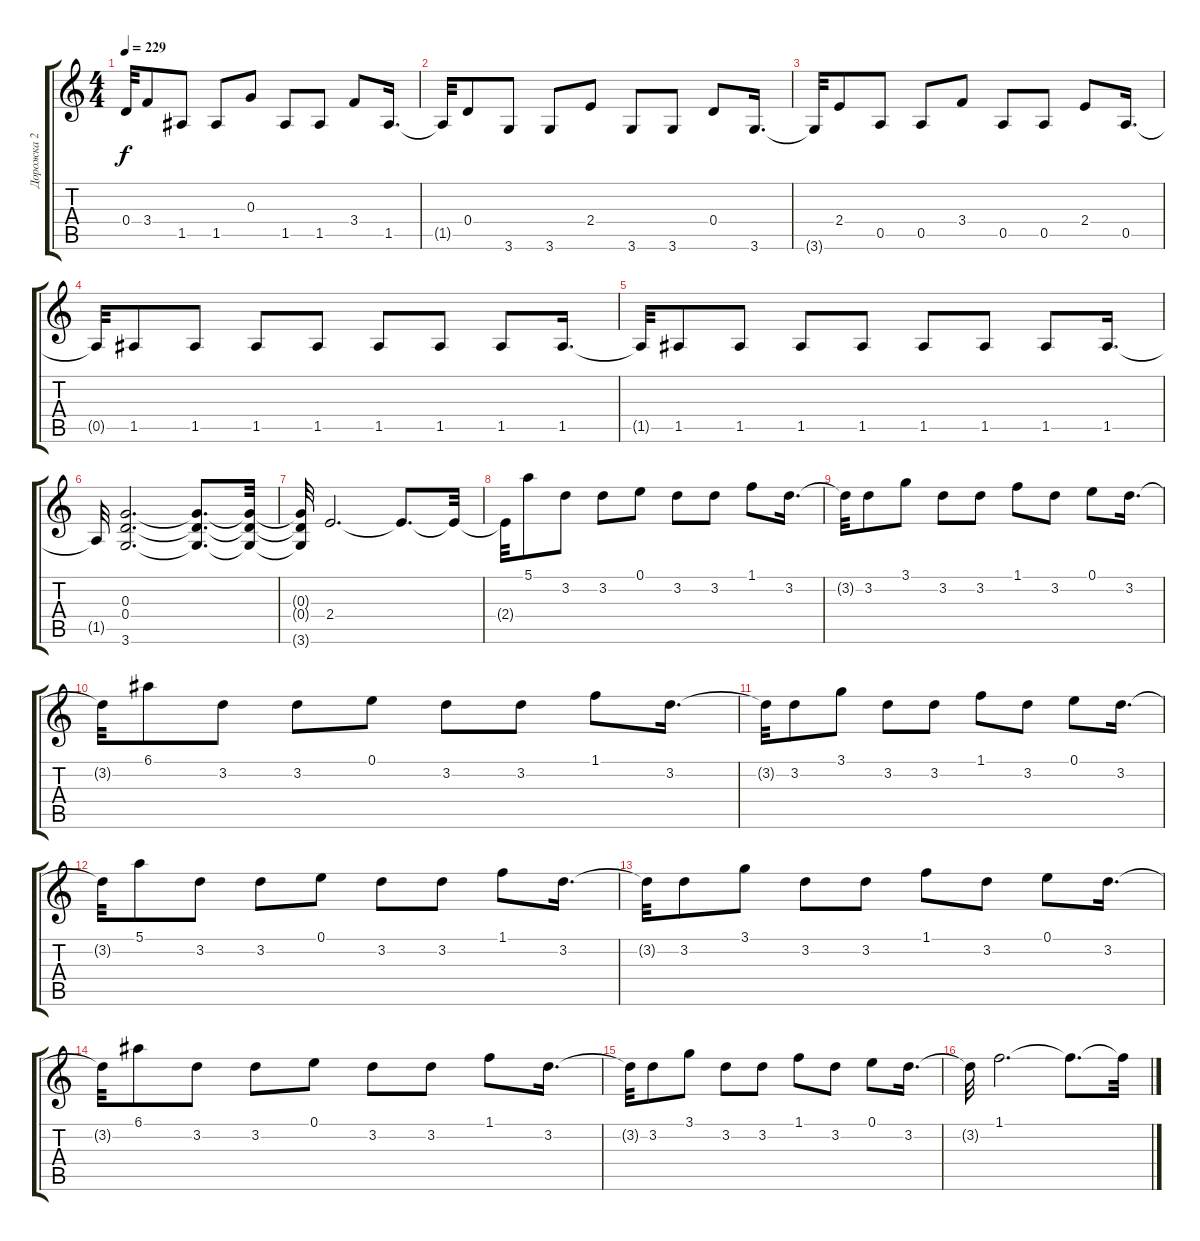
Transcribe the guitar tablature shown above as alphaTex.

\track ("Дорожка 2" "Дорожка 2") {instrument overdrivenguitar}
\staff {score tabs}
\tuning (E4 B3 G3 D3 A2 E2) {hide}
\ts (4 4)
\tempo 229
\clef g2
\ks c
0.4{t}.32{dy f} 3.4.8 1.5.8 1.5.8 0.3.8 1.5.8 1.5.8 3.4.8 1.5.16{d} |
1.5{t}.32 0.4.8 3.6.8 3.6.8 2.4.8 3.6.8 3.6.8 0.4.8 3.6.16{d} |
3.6{t}.32 2.4.8 0.5.8 0.5.8 3.4.8 0.5.8 0.5.8 2.4.8 0.5.16{d} |
0.5{t}.32 1.5.8 1.5.8 1.5.8 1.5.8 1.5.8 1.5.8 1.5.8 1.5.16{d} |
1.5{t}.32 1.5.8 1.5.8 1.5.8 1.5.8 1.5.8 1.5.8 1.5.8 1.5.16{d} |
1.5{t}.32 (0.3 0.4 3.6).2{d} (0.3{t} 0.4{t} 3.6{t}).8{d} (0.3{t} 0.4{t} 3.6{t}).32 |
(0.3{t} 0.4{t} 3.6{t}).32 2.4.2{d} 2.4{t}.8{d} 2.4{t}.32 |
2.4{t}.32 5.1.8 3.2.8 3.2.8 0.1.8 3.2.8 3.2.8 1.1.8 3.2.16{d} |
3.2{t}.32 3.2.8 3.1.8 3.2.8 3.2.8 1.1.8 3.2.8 0.1.8 3.2.16{d} |
3.2{t}.32 6.1.8 3.2.8 3.2.8 0.1.8 3.2.8 3.2.8 1.1.8 3.2.16{d} |
3.2{t}.32 3.2.8 3.1.8 3.2.8 3.2.8 1.1.8 3.2.8 0.1.8 3.2.16{d} |
3.2{t}.32 5.1.8 3.2.8 3.2.8 0.1.8 3.2.8 3.2.8 1.1.8 3.2.16{d} |
3.2{t}.32 3.2.8 3.1.8 3.2.8 3.2.8 1.1.8 3.2.8 0.1.8 3.2.16{d} |
3.2{t}.32 6.1.8 3.2.8 3.2.8 0.1.8 3.2.8 3.2.8 1.1.8 3.2.16{d} |
3.2{t}.32 3.2.8 3.1.8 3.2.8 3.2.8 1.1.8 3.2.8 0.1.8 3.2.16{d} |
3.2{t}.32 1.1.2{d} 1.1{t}.8{d} 1.1{t}.32
